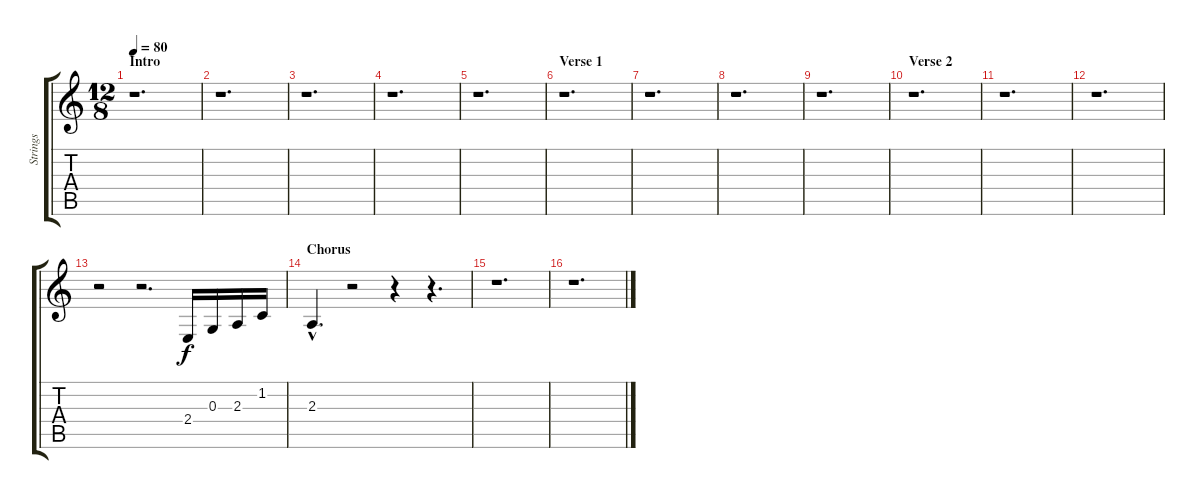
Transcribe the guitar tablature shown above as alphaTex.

\track ("Strings" "Strings") {instrument viola}
\staff {score tabs}
\tuning (E4 B3 G3 D3 A2 E2) {hide}
\ts (12 8)
\section ("" "Intro")
\tempo 80
\clef g2
\ks c
r.1{d dy f instrument viola} |
r.1{d} |
r.1{d} |
r.1{d} |
r.1{d} |
\section ("" "Verse 1")
r.1{d} |
r.1{d} |
r.1{d} |
r.1{d} |
\section ("" "Verse 2")
r.1{d} |
r.1{d} |
r.1{d} |
r.2 r.2{d} 2.4.16 0.3.16 2.3.16 1.2.16 |
\section ("" "Chorus")
2.3{hac}.4{d} r.2 r.4 r.4{d} |
r.1{d} |
r.1{d}
